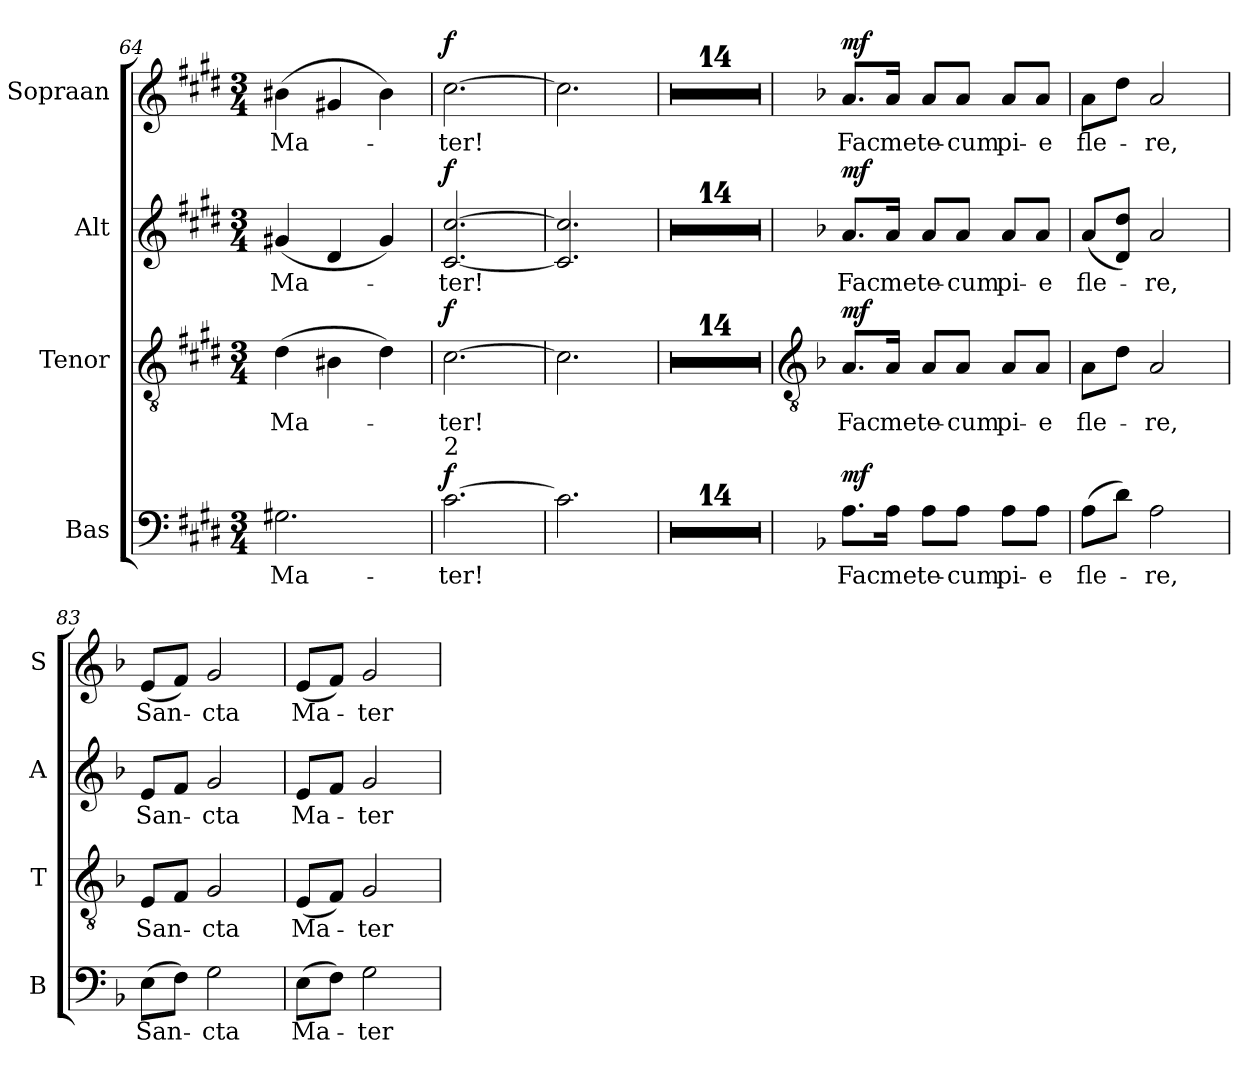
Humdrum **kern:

**kern	**text	**dynam	**kern	**text	**dynam	**kern	**text	**dynam	**kern	**text	**dynam
*part4	*part4	*part4	*part3	*part3	*part3	*part2	*part2	*part2	*part1	*part1	*part1
*staff4	*staff4	*staff4	*staff3	*staff3	*staff3	*staff2	*staff2	*staff2	*staff1	*staff1	*staff1
*I"Bas	*	*	*I"Tenor	*	*	*I"Alt	*	*	*I"Sopraan	*	*
*I'B	*	*	*I'T	*	*	*I'A	*	*	*I'S	*	*
!!LO:LB:g=z
*clefF4	*	*	*clefGv2	*	*	*clefG2	*	*	*clefG2	*	*
*k[f#c#g#d#]	*	*	*k[f#c#g#d#]	*	*	*k[f#c#g#d#]	*	*	*k[f#c#g#d#]	*	*
*E:	*	*	*E:	*	*	*E:	*	*	*E:	*	*
*M3/4	*	*	*M3/4	*	*	*M3/4	*	*	*M3/4	*	*
=64	=64	=64	=64	=64	=64	=64	=64	=64	=64	=64	=64
!	!LO:LY:b	!	!	!LO:LY:b	!	!	!LO:LY:b	!	!	!LO:LY:b	!
2.G#X\	Ma-	.	(>4d#\	Ma-	.	(<4g#X/	Ma-	.	(>4b#X\	Ma-	.
.	.	.	4B#X\	.	.	4d#/	.	.	4g#X/	.	.
.	.	.	4d#\)	.	.	4g#/)	.	.	4b#\)	.	.
=65	=65	=65	=65	=65	=65	=65	=65	=65	=65	=65	=65
!LO:TX:a:t=2	!	!	!	!	!	!	!	!	!	!	!
!	!LO:LY:b	!LO:DY:a	!	!LO:LY:b	!LO:DY:a	!	!LO:LY:b	!LO:DY:a	!	!LO:LY:b	!LO:DY:a
[2.c#\	-ter!	f	[2.c#\	-ter!	f	[2.c#/ [2.cc#/	-ter!	f	[2.cc#\	-ter!	f
=66	=66	=66	=66	=66	=66	=66	=66	=66	=66	=66	=66
2.c#\]	.	.	2.c#\]	.	.	2.c#/] 2.cc#/]	.	.	2.cc#\]	.	.
=67	=67	=67	=67	=67	=67	=67	=67	=67	=67	=67	=67
!LO:N:vis=1	!	!	!LO:N:vis=1	!	!	!LO:N:vis=1	!	!	!LO:N:vis=1	!	!
2.r	.	.	2.r	.	.	2.r	.	.	2.r	.	.
=68	=68	=68	=68	=68	=68	=68	=68	=68	=68	=68	=68
!LO:N:vis=1	!	!	!LO:N:vis=1	!	!	!LO:N:vis=1	!	!	!LO:N:vis=1	!	!
2.r	.	.	2.r	.	.	2.r	.	.	2.r	.	.
=69	=69	=69	=69	=69	=69	=69	=69	=69	=69	=69	=69
!LO:N:vis=1	!	!	!LO:N:vis=1	!	!	!LO:N:vis=1	!	!	!LO:N:vis=1	!	!
2.r	.	.	2.r	.	.	2.r	.	.	2.r	.	.
=70	=70	=70	=70	=70	=70	=70	=70	=70	=70	=70	=70
!LO:N:vis=1	!	!	!LO:N:vis=1	!	!	!LO:N:vis=1	!	!	!LO:N:vis=1	!	!
2.r	.	.	2.r	.	.	2.r	.	.	2.r	.	.
=71	=71	=71	=71	=71	=71	=71	=71	=71	=71	=71	=71
!LO:N:vis=1	!	!	!LO:N:vis=1	!	!	!LO:N:vis=1	!	!	!LO:N:vis=1	!	!
2.r	.	.	2.r	.	.	2.r	.	.	2.r	.	.
=72	=72	=72	=72	=72	=72	=72	=72	=72	=72	=72	=72
!LO:N:vis=1	!	!	!LO:N:vis=1	!	!	!LO:N:vis=1	!	!	!LO:N:vis=1	!	!
2.r	.	.	2.r	.	.	2.r	.	.	2.r	.	.
=73	=73	=73	=73	=73	=73	=73	=73	=73	=73	=73	=73
!LO:N:vis=1	!	!	!LO:N:vis=1	!	!	!LO:N:vis=1	!	!	!LO:N:vis=1	!	!
2.r	.	.	2.r	.	.	2.r	.	.	2.r	.	.
!!LO:LB:g=z
=74	=74	=74	=74	=74	=74	=74	=74	=74	=74	=74	=74
*	*	*	*clefGv2	*	*	*	*	*	*	*	*
!LO:N:vis=1	!	!	!LO:N:vis=1	!	!	!LO:N:vis=1	!	!	!LO:N:vis=1	!	!
2.r	.	.	2.r	.	.	2.r	.	.	2.r	.	.
=75	=75	=75	=75	=75	=75	=75	=75	=75	=75	=75	=75
!LO:N:vis=1	!	!	!LO:N:vis=1	!	!	!LO:N:vis=1	!	!	!LO:N:vis=1	!	!
2.r	.	.	2.r	.	.	2.r	.	.	2.r	.	.
=76	=76	=76	=76	=76	=76	=76	=76	=76	=76	=76	=76
!LO:N:vis=1	!	!	!LO:N:vis=1	!	!	!LO:N:vis=1	!	!	!LO:N:vis=1	!	!
2.r	.	.	2.r	.	.	2.r	.	.	2.r	.	.
=77	=77	=77	=77	=77	=77	=77	=77	=77	=77	=77	=77
!LO:N:vis=1	!	!	!LO:N:vis=1	!	!	!LO:N:vis=1	!	!	!LO:N:vis=1	!	!
2.r	.	.	2.r	.	.	2.r	.	.	2.r	.	.
=78	=78	=78	=78	=78	=78	=78	=78	=78	=78	=78	=78
!LO:N:vis=1	!	!	!LO:N:vis=1	!	!	!LO:N:vis=1	!	!	!LO:N:vis=1	!	!
2.r	.	.	2.r	.	.	2.r	.	.	2.r	.	.
=79	=79	=79	=79	=79	=79	=79	=79	=79	=79	=79	=79
!LO:N:vis=1	!	!	!LO:N:vis=1	!	!	!LO:N:vis=1	!	!	!LO:N:vis=1	!	!
2.r	.	.	2.r	.	.	2.r	.	.	2.r	.	.
=80	=80	=80	=80	=80	=80	=80	=80	=80	=80	=80	=80
!LO:N:vis=1	!	!	!LO:N:vis=1	!	!	!LO:N:vis=1	!	!	!LO:N:vis=1	!	!
2.r	.	.	2.r	.	.	2.r	.	.	2.r	.	.
!!LO:LB:g=z
=81	=81	=81	=81	=81	=81	=81	=81	=81	=81	=81	=81
*	*	*	*clefGv2	*	*	*	*	*	*	*	*
*k[b-]	*	*	*k[b-]	*	*	*k[b-]	*	*	*k[b-]	*	*
*F:	*	*	*F:	*	*	*F:	*	*	*F:	*	*
!	!LO:LY:b	!LO:DY:a	!	!LO:LY:b	!LO:DY:a	!	!LO:LY:b	!LO:DY:a	!	!LO:LY:b	!LO:DY:a
8.A\L	Fac	mf	8.A/L	Fac	mf	8.a/L	Fac	mf	8.a/L	Fac	mf
!	!LO:LY:b	!	!	!LO:LY:b	!	!	!LO:LY:b	!	!	!LO:LY:b	!
16A\J	me	.	16A/J	me	.	16a/J	me	.	16a/J	me	.
!	!LO:LY:b	!	!	!LO:LY:b	!	!	!LO:LY:b	!	!	!LO:LY:b	!
8A\L	te-	.	8A/L	te-	.	8a/L	te-	.	8a/L	te-	.
!	!LO:LY:b	!	!	!LO:LY:b	!	!	!LO:LY:b	!	!	!LO:LY:b	!
8A\J	-cum	.	8A/J	-cum	.	8a/J	-cum	.	8a/J	-cum	.
!	!LO:LY:b	!	!	!LO:LY:b	!	!	!LO:LY:b	!	!	!LO:LY:b	!
8A\L	pi-	.	8A/L	pi-	.	8a/L	pi-	.	8a/L	pi-	.
!	!LO:LY:b	!	!	!LO:LY:b	!	!	!LO:LY:b	!	!	!LO:LY:b	!
8A\J	-e	.	8A/J	-e	.	8a/J	-e	.	8a/J	-e	.
=82	=82	=82	=82	=82	=82	=82	=82	=82	=82	=82	=82
!	!LO:LY:b	!	!	!LO:LY:b	!	!	!LO:LY:b	!	!	!LO:LY:b	!
(>8A\L	fle-	.	8A\L	fle-	.	(8a/L	fle-	.	8a\L	fle-	.
8d\J)	.	.	8d\J	.	.	8d/ 8dd/J)	.	.	8dd\J	.	.
!	!LO:LY:b	!	!	!LO:LY:b	!	!	!LO:LY:b	!	!	!LO:LY:b	!
2A\	-re,	.	2A/	-re,	.	2a/	-re,	.	2a/	-re,	.
=83	=83	=83	=83	=83	=83	=83	=83	=83	=83	=83	=83
!	!LO:LY:b	!	!	!LO:LY:b	!	!	!LO:LY:b	!	!	!LO:LY:b	!
(>8E\L	San-	.	8E/L	San-	.	8e/L	San-	.	(<8e/L	San-	.
8F\J)	.	.	8F/J	.	.	8f/J	.	.	8f/J)	.	.
!	!LO:LY:b	!	!	!LO:LY:b	!	!	!LO:LY:b	!	!	!LO:LY:b	!
2G\	-cta	.	2G/	-cta	.	2g/	-cta	.	2g/	-cta	.
=84	=84	=84	=84	=84	=84	=84	=84	=84	=84	=84	=84
!	!LO:LY:b	!	!	!LO:LY:b	!	!	!LO:LY:b	!	!	!LO:LY:b	!
(>8E\L	Ma-	.	(<8E/L	Ma-	.	8e/L	Ma-	.	(<8e/L	Ma-	.
8F\J)	.	.	8F/J)	.	.	8f/J	.	.	8f/J)	.	.
!	!LO:LY:b	!	!	!LO:LY:b	!	!	!LO:LY:b	!	!	!LO:LY:b	!
2G\	-ter	.	2G/	-ter	.	2g/	-ter	.	2g/	-ter	.
=	=	=	=	=	=	=	=	=	=	=	=
*-	*-	*-	*-	*-	*-	*-	*-	*-	*-	*-	*-
